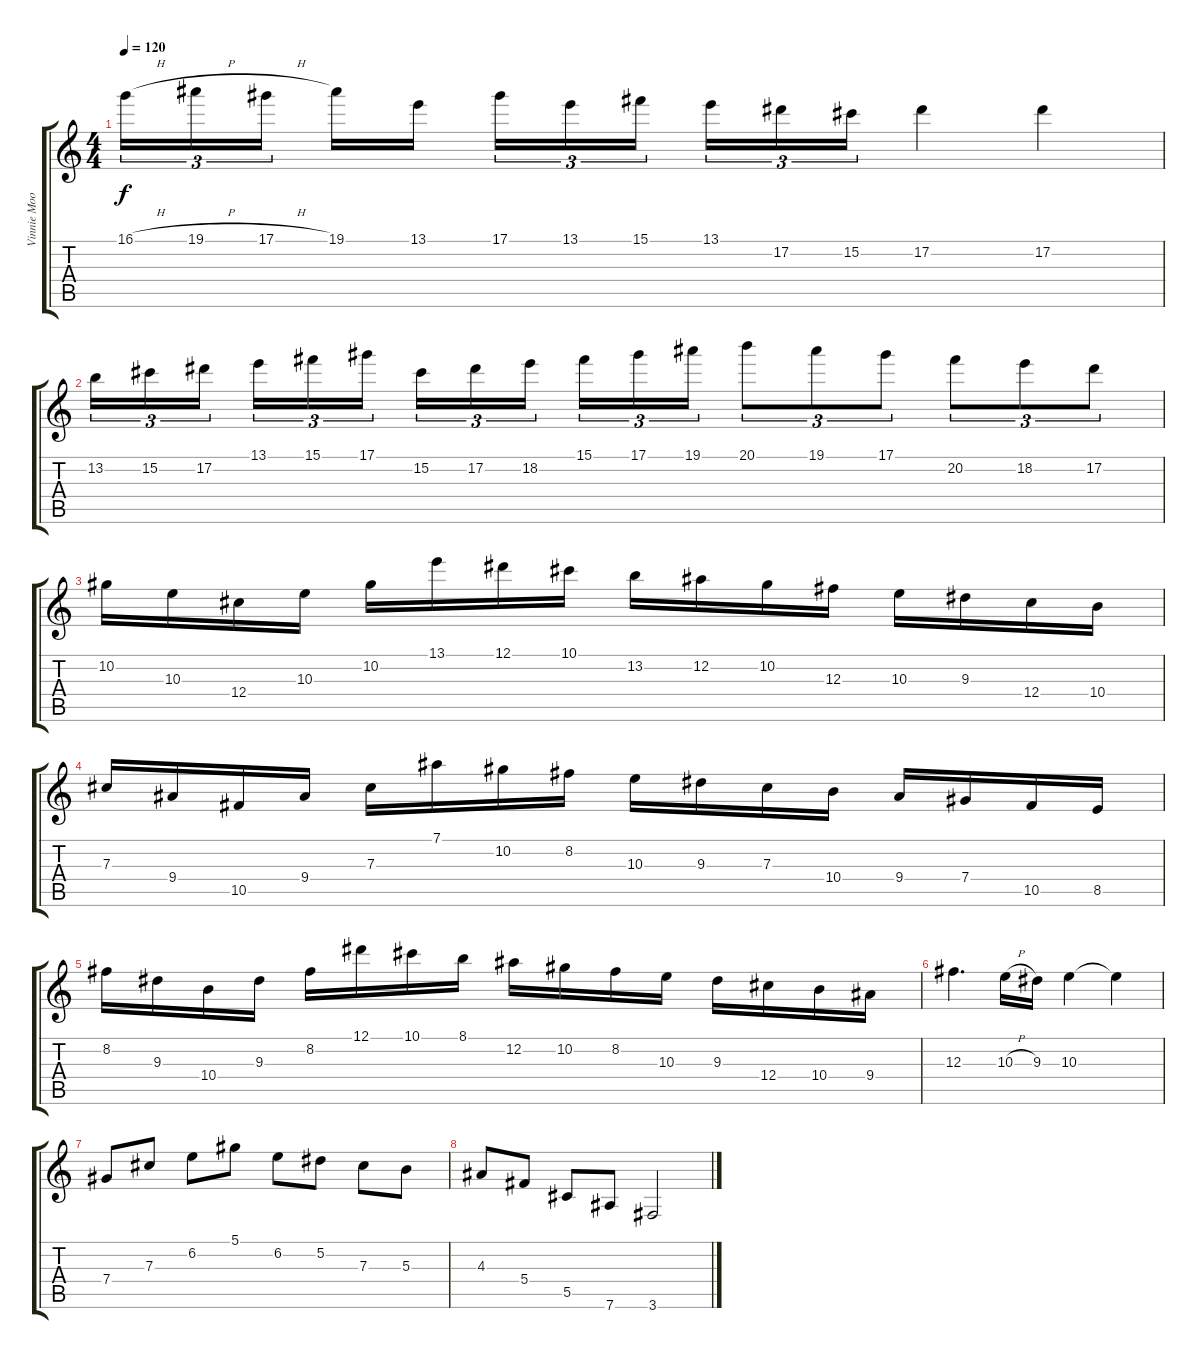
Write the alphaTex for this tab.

\track ("Vinnie Moore" "Vinnie Moo") {instrument overdrivenguitar}
\staff {score tabs}
\tuning (Eb4 Bb3 Gb3 Db3 Ab2 Eb2) {hide}
\ts (4 4)
\tempo 120
\clef g2
\ks c
16.1{h}.16{tu (3 2) dy f} 19.1{h}.16{tu (3 2)} 17.1{h}.16{tu (3 2) beam splitsecondary} 19.1.16 13.1.16 17.1.16{tu (3 2)} 13.1.16{tu (3 2)} 15.1.16{tu (3 2) beam splitsecondary} 13.1.16{tu (3 2)} 17.2.16{tu (3 2)} 15.2.16{tu (3 2)} 17.2.4 17.2.4 |
13.2.16{tu (3 2)} 15.2.16{tu (3 2)} 17.2.16{tu (3 2) beam splitsecondary} 13.1.16{tu (3 2)} 15.1.16{tu (3 2)} 17.1.16{tu (3 2)} 15.2.16{tu (3 2)} 17.2.16{tu (3 2)} 18.2.16{tu (3 2) beam splitsecondary} 15.1.16{tu (3 2)} 17.1.16{tu (3 2)} 19.1.16{tu (3 2)} 20.1.8{tu (3 2)} 19.1.8{tu (3 2)} 17.1.8{tu (3 2)} 20.2.8{tu (3 2)} 18.2.8{tu (3 2)} 17.2.8{tu (3 2)} |
10.2.16 10.3.16 12.4.16 10.3.16 10.2.16 13.1.16 12.1.16 10.1.16 13.2.16 12.2.16 10.2.16 12.3.16 10.3.16 9.3.16 12.4.16 10.4.16 |
7.3.16 9.4.16 10.5.16 9.4.16 7.3.16 7.1.16 10.2.16 8.2.16 10.3.16 9.3.16 7.3.16 10.4.16 9.4.16 7.4.16 10.5.16 8.5.16 |
8.2.16 9.3.16 10.4.16 9.3.16 8.2.16 12.1.16 10.1.16 8.1.16 12.2.16 10.2.16 8.2.16 10.3.16 9.3.16 12.4.16 10.4.16 9.4.16 |
12.3.4{d} 10.3{h}.16 9.3.16 10.3.4 10.3{t}.4 |
7.4.8 7.3.8 6.2.8 5.1.8 6.2.8 5.2.8 7.3.8 5.3.8 |
4.3.8 5.4.8 5.5.8 7.6.8 3.6.2
